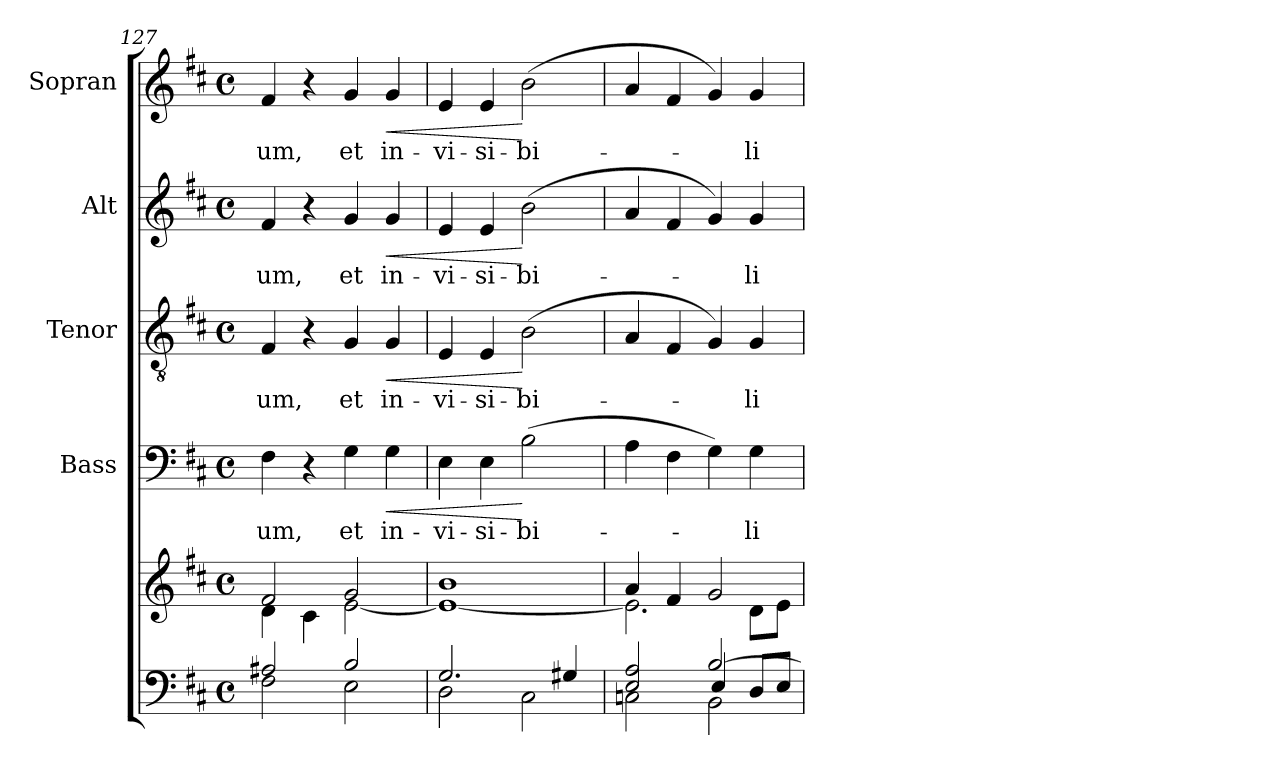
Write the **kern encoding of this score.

**kern	**kern	**kern	**text	**dynam	**kern	**text	**dynam	**kern	**text	**dynam	**kern	**text	**dynam
*part5	*part5	*part4	*part4	*part4	*part3	*part3	*part3	*part2	*part2	*part2	*part1	*part1	*part1
*staff6	*staff5	*staff4	*staff4	*staff4	*staff3	*staff3	*staff3	*staff2	*staff2	*staff2	*staff1	*staff1	*staff1
*	*	*I"Bass	*	*	*I"Tenor	*	*	*I"Alt	*	*	*I"Sopran	*	*
*	*	*I'B.	*	*	*I'T.	*	*	*I'A.	*	*	*I'S.	*	*
!!LO:LB:g=z
*clefF4	*clefG2	*clefF4	*	*	*clefGv2	*	*	*clefG2	*	*	*clefG2	*	*
*k[f#c#]	*k[f#c#]	*k[f#c#]	*	*	*k[f#c#]	*	*	*k[f#c#]	*	*	*k[f#c#]	*	*
*D:	*D:	*D:	*	*	*D:	*	*	*D:	*	*	*D:	*	*
*M4/4	*M4/4	*M4/4	*	*	*M4/4	*	*	*M4/4	*	*	*M4/4	*	*
*met(c)	*met(c)	*met(c)	*	*	*met(c)	*	*	*met(c)	*	*	*met(c)	*	*
=127	=127	=127	=127	=127	=127	=127	=127	=127	=127	=127	=127	=127	=127
*^	*^	*	*	*	*	*	*	*	*	*	*	*	*
!	!	!	!	!	!LO:LY:b	!	!	!LO:LY:b	!	!	!LO:LY:b	!	!	!LO:LY:b	!
2A#X/	2F#\	2f#/	4d\	4F#\	-um,	.	4F#/	-um,	.	4f#/	-um,	.	4f#/	-um,	.
.	.	.	4c#\	4r	.	.	4r	.	.	4r	.	.	4r	.	.
!	!	!	!	!	!LO:LY:b	!	!	!LO:LY:b	!	!	!LO:LY:b	!	!	!LO:LY:b	!
2B/	2E\	2g/	[<2e\	4G\	et	.	4G/	et	.	4g/	et	.	4g/	et	.
!	!	!	!	!	!LO:LY:b	!LO:HP:b	!	!LO:LY:b	!LO:HP:b	!	!LO:LY:b	!LO:HP:b	!	!LO:LY:b	!LO:HP:b
.	.	.	.	4G\	in-	<	4G/	in-	<	4g/	in-	<	4g/	in-	<
=128	=128	=128	=128	=128	=128	=128	=128	=128	=128	=128	=128	=128	=128	=128	=128
!	!	!	!	!	!LO:LY:b	!	!	!LO:LY:b	!	!	!LO:LY:b	!	!	!LO:LY:b	!
2.G/	2D\	1b	1e_	4E\	-vi-	.	4E/	-vi-	.	4e/	-vi-	.	4e/	-vi-	.
!	!	!	!	!	!LO:LY:b	!	!	!LO:LY:b	!	!	!LO:LY:b	!	!	!LO:LY:b	!
.	.	.	.	4E\	-si-	.	4E/	-si-	.	4e/	-si-	.	4e/	-si-	.
!	!	!	!	!	!LO:LY:b	!	!	!LO:LY:b	!	!	!LO:LY:b	!	!	!LO:LY:b	!
.	2C#\	.	.	(>2B\	-bi-	[	(>2B\	-bi-	[	(>2b\	-bi-	[	(>2b\	-bi-	[
4G#X/	.	.	.	.	.	.	.	.	.	.	.	.	.	.	.
=129	=129	=129	=129	=129	=129	=129	=129	=129	=129	=129	=129	=129	=129	=129	=129
*	*^	*	*	*	*	*	*	*	*	*	*	*	*	*	*
2E/ 2A/	2Cn\	2ryy	4a/	2.e\]	4A\	.	.	4A/	.	.	4a/	.	.	4a/	.	.
.	.	.	4f#/	.	4F#\	.	.	4F#/	.	.	4f#/	.	.	4f#/	.	.
[>2B/	2BB\	4E/	2g/	.	4G\)	.	.	4G/)	.	.	4g/)	.	.	4g/)	.	.
!	!	!	!	!	!	!LO:LY:b	!	!	!LO:LY:b	!	!	!LO:LY:b	!	!	!LO:LY:b	!
.	.	8D/L	.	8d\L	4G\	-li-	.	4G/	-li-	.	4g/	-li-	.	4g/	-li-	.
.	.	8E/J	.	8e\J	.	.	.	.	.	.	.	.	.	.	.	.
*v	*v	*v	*	*	*	*	*	*	*	*	*	*	*	*	*	*
*	*v	*v	*	*	*	*	*	*	*	*	*	*	*	*
=	=	=	=	=	=	=	=	=	=	=	=	=	=
*-	*-	*-	*-	*-	*-	*-	*-	*-	*-	*-	*-	*-	*-
